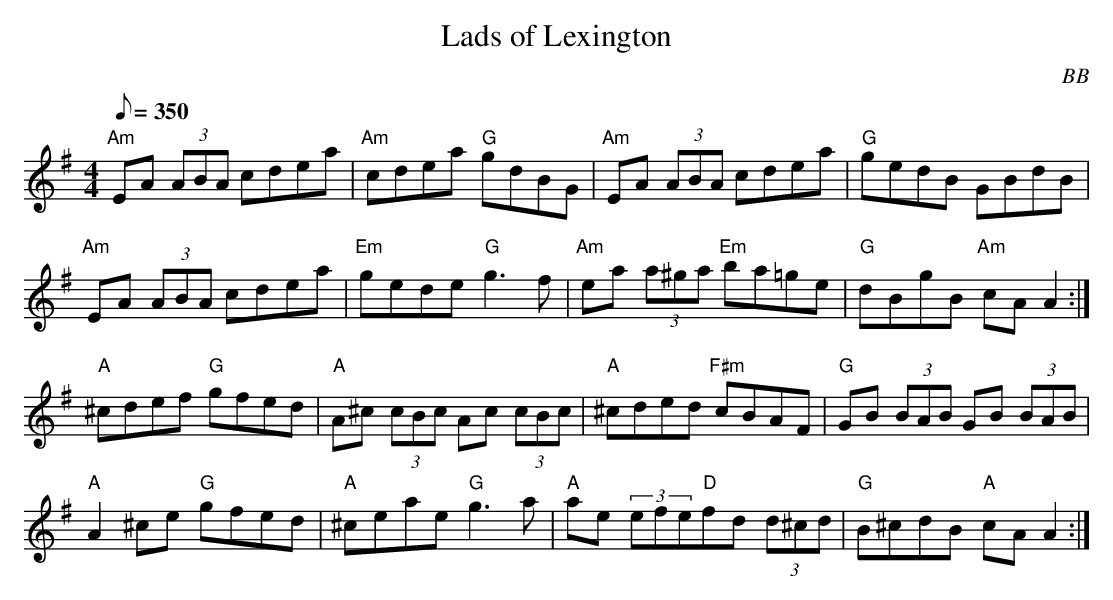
X:1
T: Lads of Lexington
C: BB
Q: 1/8=350
M: 4/4
L: 1/8
K: Ador
"Am"EA (3ABA cdea|"Am"cdea "G"gdBG|"Am"EA (3ABA cdea|"G"gedB GBdB|
"Am"EA (3ABA cdea|"Em"gede "G"g3 f|"Am"ea (3a^ga "Em"ba=ge|"G"dBgB "Am"cA A2 :|
"A"^cdef "G"gfed|"A"A^c (3cBc Ac (3cBc|"A"^cded "F#m"cBAF|"G"GB (3BAB GB (3BAB |
"A"A2 ^ce "G"gfed|"A"^ceae "G"g3 a|"A"ae (3efe"D"fd (3d^cd|"G"B^cdB "A"cA A2 :|
